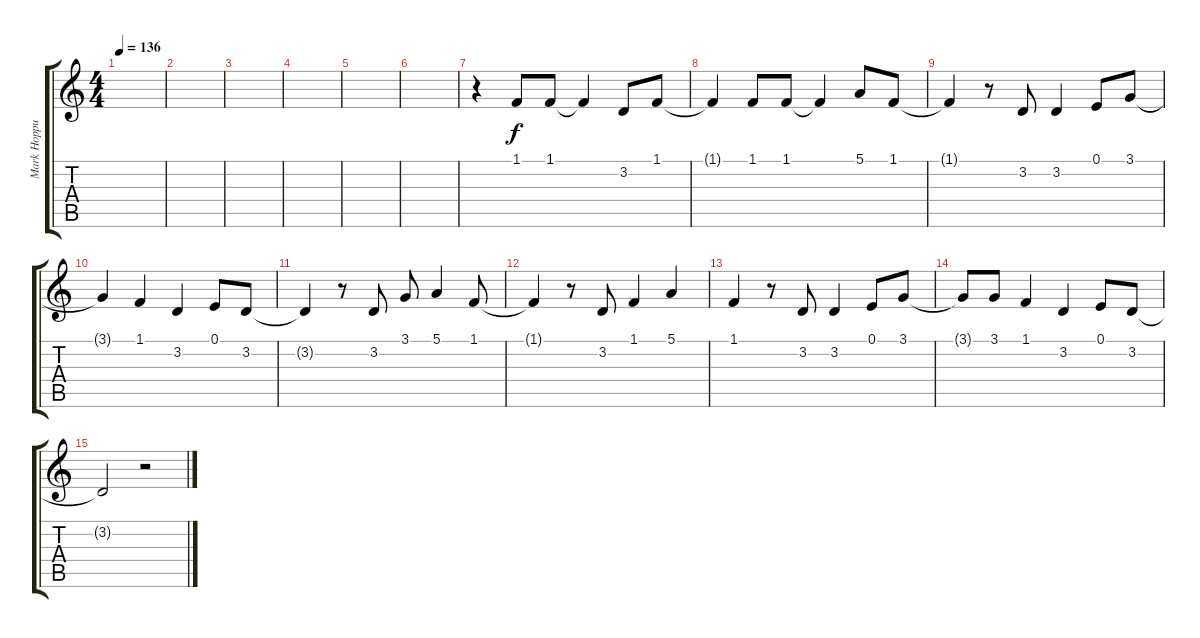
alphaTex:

\track ("Mark Hoppus (Vocals)" "Mark Hoppu") {instrument electricgrandpiano}
\staff {score tabs}
\tuning (E4 B3 G3 D3 A2 E2) {hide}
\ts (4 4)
\tempo 136
\clef g2
\ks c
|
|
|
|
|
|
r.4 1.1.8 1.1.8 1.1{t}.4 3.2.8 1.1.8 |
1.1{t}.4 1.1.8 1.1.8 1.1{t}.4 5.1.8 1.1.8 |
1.1{t}.4 r.8 3.2.8 3.2.4 0.1.8 3.1.8 |
3.1{t}.4 1.1.4 3.2.4 0.1.8 3.2.8 |
3.2{t}.4 r.8 3.2.8 3.1.8 5.1.4 1.1.8 |
1.1{t}.4 r.8 3.2.8 1.1.4 5.1.4 |
1.1.4 r.8 3.2.8 3.2.4 0.1.8 3.1.8 |
3.1{t}.8 3.1.8 1.1.4 3.2.4 0.1.8 3.2.8 |
3.2{t}.2 r.2
